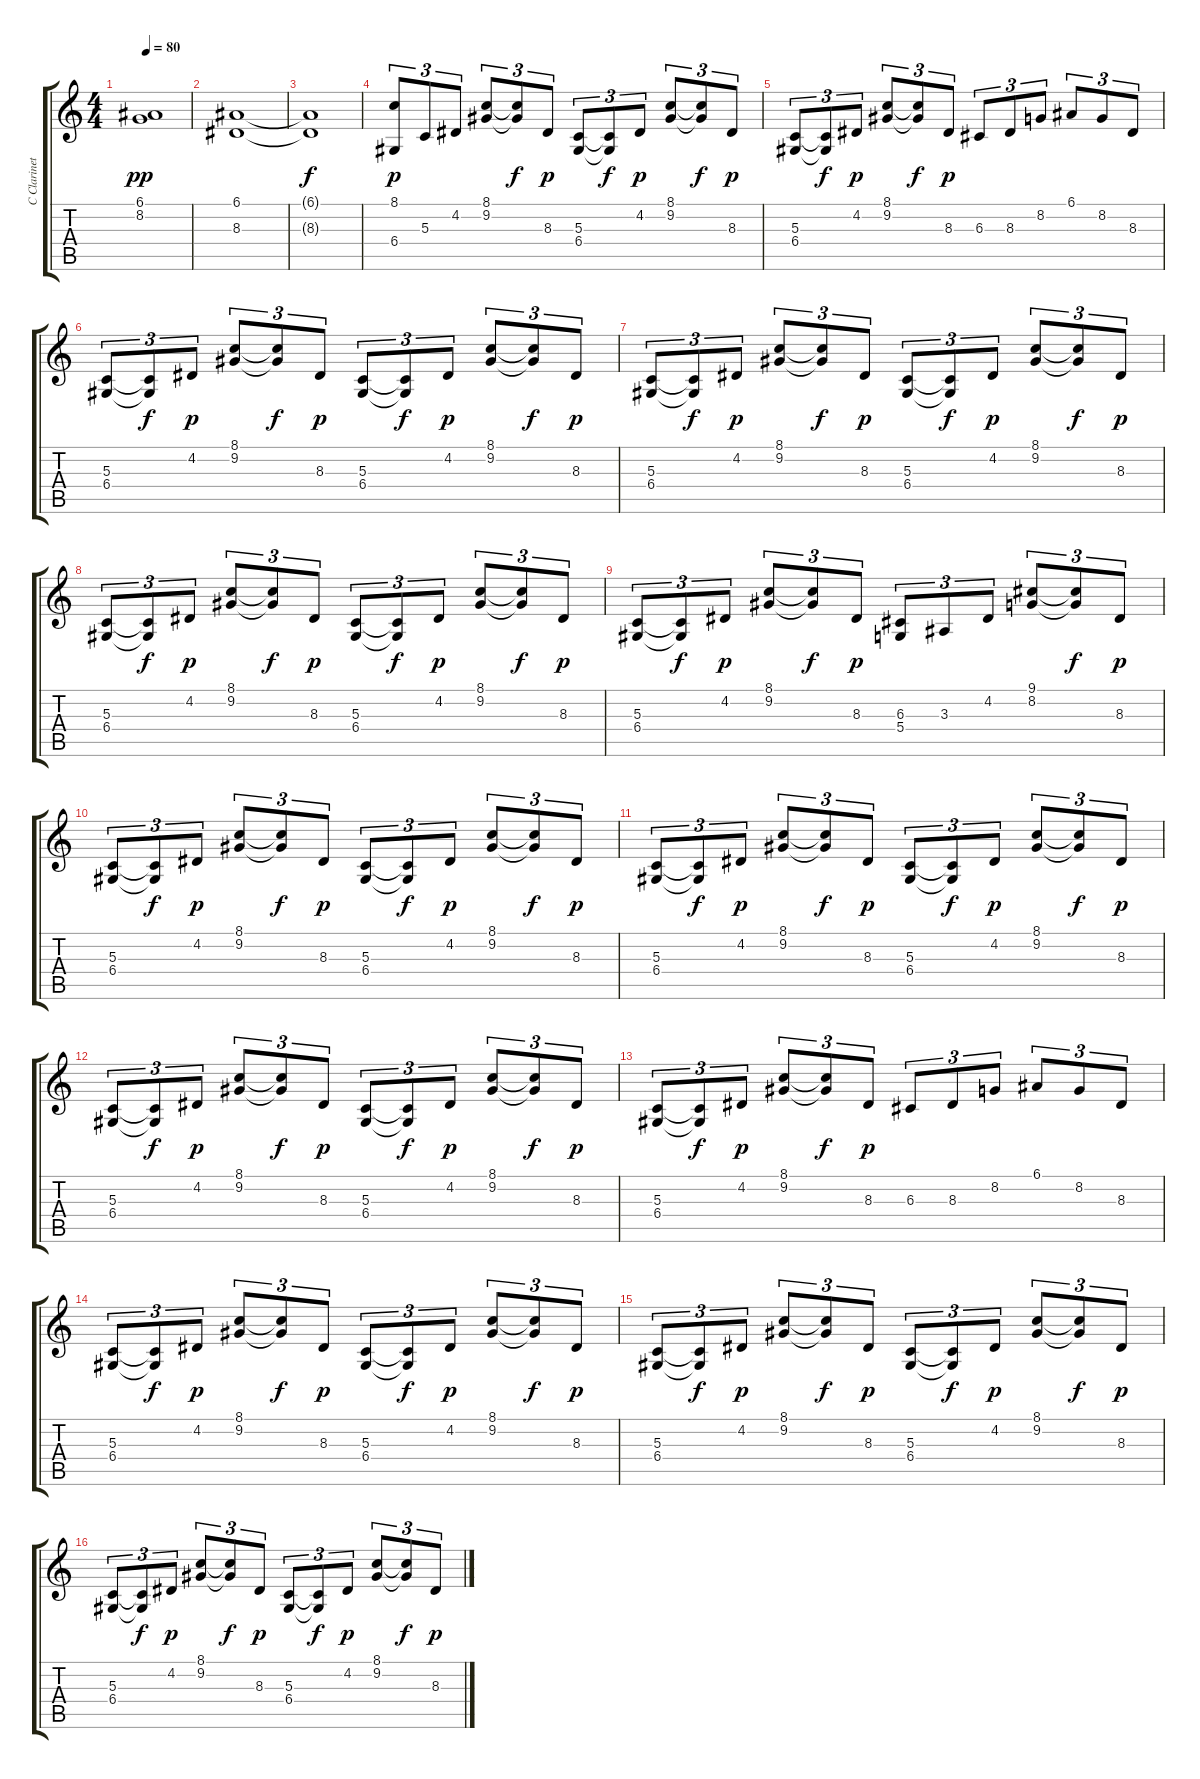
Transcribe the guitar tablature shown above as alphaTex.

\track ("C Clarinets" "C Clarinet") {instrument clarinet}
\staff {score tabs}
\tuning (E4 B3 G3 D3 A2 E2) {hide}
\ts (4 4)
\tempo 80
\clef g2
\ks c
(6.1 8.2).1{dy pp volume 11} |
(6.1 8.3).1 |
(6.1{t} 8.3{t}).1{dy f} |
(8.1 6.4).8{tu (3 2) dy p} 5.3.8{tu (3 2)} 4.2.8{tu (3 2)} (8.1 9.2).8{tu (3 2)} (8.1{t} 9.2{t}).8{tu (3 2) dy f} 8.3.8{tu (3 2) dy p} (5.3 6.4).8{tu (3 2)} (5.3{t} 6.4{t}).8{tu (3 2) dy f} 4.2.8{tu (3 2) dy p} (8.1 9.2).8{tu (3 2)} (8.1{t} 9.2{t}).8{tu (3 2) dy f} 8.3.8{tu (3 2) dy p} |
(5.3 6.4).8{tu (3 2)} (5.3{t} 6.4{t}).8{tu (3 2) dy f} 4.2.8{tu (3 2) dy p} (8.1 9.2).8{tu (3 2)} (8.1{t} 9.2{t}).8{tu (3 2) dy f} 8.3.8{tu (3 2) dy p} 6.3.8{tu (3 2)} 8.3.8{tu (3 2)} 8.2.8{tu (3 2)} 6.1.8{tu (3 2)} 8.2.8{tu (3 2)} 8.3.8{tu (3 2)} |
(5.3 6.4).8{tu (3 2)} (5.3{t} 6.4{t}).8{tu (3 2) dy f} 4.2.8{tu (3 2) dy p} (8.1 9.2).8{tu (3 2)} (8.1{t} 9.2{t}).8{tu (3 2) dy f} 8.3.8{tu (3 2) dy p} (5.3 6.4).8{tu (3 2)} (5.3{t} 6.4{t}).8{tu (3 2) dy f} 4.2.8{tu (3 2) dy p} (8.1 9.2).8{tu (3 2)} (8.1{t} 9.2{t}).8{tu (3 2) dy f} 8.3.8{tu (3 2) dy p} |
(5.3 6.4).8{tu (3 2)} (5.3{t} 6.4{t}).8{tu (3 2) dy f} 4.2.8{tu (3 2) dy p} (8.1 9.2).8{tu (3 2)} (8.1{t} 9.2{t}).8{tu (3 2) dy f} 8.3.8{tu (3 2) dy p} (5.3 6.4).8{tu (3 2)} (5.3{t} 6.4{t}).8{tu (3 2) dy f} 4.2.8{tu (3 2) dy p} (8.1 9.2).8{tu (3 2)} (8.1{t} 9.2{t}).8{tu (3 2) dy f} 8.3.8{tu (3 2) dy p} |
(5.3 6.4).8{tu (3 2)} (5.3{t} 6.4{t}).8{tu (3 2) dy f} 4.2.8{tu (3 2) dy p} (8.1 9.2).8{tu (3 2)} (8.1{t} 9.2{t}).8{tu (3 2) dy f} 8.3.8{tu (3 2) dy p} (5.3 6.4).8{tu (3 2)} (5.3{t} 6.4{t}).8{tu (3 2) dy f} 4.2.8{tu (3 2) dy p} (8.1 9.2).8{tu (3 2)} (8.1{t} 9.2{t}).8{tu (3 2) dy f} 8.3.8{tu (3 2) dy p} |
(5.3 6.4).8{tu (3 2)} (5.3{t} 6.4{t}).8{tu (3 2) dy f} 4.2.8{tu (3 2) dy p} (8.1 9.2).8{tu (3 2)} (8.1{t} 9.2{t}).8{tu (3 2) dy f} 8.3.8{tu (3 2) dy p} (6.3 5.4).8{tu (3 2)} 3.3.8{tu (3 2)} 4.2.8{tu (3 2)} (9.1 8.2).8{tu (3 2)} (9.1{t} 8.2{t}).8{tu (3 2) dy f} 8.3.8{tu (3 2) dy p} |
(5.3 6.4).8{tu (3 2)} (5.3{t} 6.4{t}).8{tu (3 2) dy f} 4.2.8{tu (3 2) dy p} (8.1 9.2).8{tu (3 2)} (8.1{t} 9.2{t}).8{tu (3 2) dy f} 8.3.8{tu (3 2) dy p} (5.3 6.4).8{tu (3 2)} (5.3{t} 6.4{t}).8{tu (3 2) dy f} 4.2.8{tu (3 2) dy p} (8.1 9.2).8{tu (3 2)} (8.1{t} 9.2{t}).8{tu (3 2) dy f} 8.3.8{tu (3 2) dy p} |
(5.3 6.4).8{tu (3 2)} (5.3{t} 6.4{t}).8{tu (3 2) dy f} 4.2.8{tu (3 2) dy p} (8.1 9.2).8{tu (3 2)} (8.1{t} 9.2{t}).8{tu (3 2) dy f} 8.3.8{tu (3 2) dy p} (5.3 6.4).8{tu (3 2)} (5.3{t} 6.4{t}).8{tu (3 2) dy f} 4.2.8{tu (3 2) dy p} (8.1 9.2).8{tu (3 2)} (8.1{t} 9.2{t}).8{tu (3 2) dy f} 8.3.8{tu (3 2) dy p} |
(5.3 6.4).8{tu (3 2)} (5.3{t} 6.4{t}).8{tu (3 2) dy f} 4.2.8{tu (3 2) dy p} (8.1 9.2).8{tu (3 2)} (8.1{t} 9.2{t}).8{tu (3 2) dy f} 8.3.8{tu (3 2) dy p} (5.3 6.4).8{tu (3 2)} (5.3{t} 6.4{t}).8{tu (3 2) dy f} 4.2.8{tu (3 2) dy p} (8.1 9.2).8{tu (3 2)} (8.1{t} 9.2{t}).8{tu (3 2) dy f} 8.3.8{tu (3 2) dy p} |
(5.3 6.4).8{tu (3 2)} (5.3{t} 6.4{t}).8{tu (3 2) dy f} 4.2.8{tu (3 2) dy p} (8.1 9.2).8{tu (3 2)} (8.1{t} 9.2{t}).8{tu (3 2) dy f} 8.3.8{tu (3 2) dy p} 6.3.8{tu (3 2)} 8.3.8{tu (3 2)} 8.2.8{tu (3 2)} 6.1.8{tu (3 2)} 8.2.8{tu (3 2)} 8.3.8{tu (3 2)} |
(5.3 6.4).8{tu (3 2)} (5.3{t} 6.4{t}).8{tu (3 2) dy f} 4.2.8{tu (3 2) dy p} (8.1 9.2).8{tu (3 2)} (8.1{t} 9.2{t}).8{tu (3 2) dy f} 8.3.8{tu (3 2) dy p} (5.3 6.4).8{tu (3 2)} (5.3{t} 6.4{t}).8{tu (3 2) dy f} 4.2.8{tu (3 2) dy p} (8.1 9.2).8{tu (3 2)} (8.1{t} 9.2{t}).8{tu (3 2) dy f} 8.3.8{tu (3 2) dy p} |
(5.3 6.4).8{tu (3 2)} (5.3{t} 6.4{t}).8{tu (3 2) dy f} 4.2.8{tu (3 2) dy p} (8.1 9.2).8{tu (3 2)} (8.1{t} 9.2{t}).8{tu (3 2) dy f} 8.3.8{tu (3 2) dy p} (5.3 6.4).8{tu (3 2)} (5.3{t} 6.4{t}).8{tu (3 2) dy f} 4.2.8{tu (3 2) dy p} (8.1 9.2).8{tu (3 2)} (8.1{t} 9.2{t}).8{tu (3 2) dy f} 8.3.8{tu (3 2) dy p} |
(5.3 6.4).8{tu (3 2)} (5.3{t} 6.4{t}).8{tu (3 2) dy f} 4.2.8{tu (3 2) dy p} (8.1 9.2).8{tu (3 2)} (8.1{t} 9.2{t}).8{tu (3 2) dy f} 8.3.8{tu (3 2) dy p} (5.3 6.4).8{tu (3 2)} (5.3{t} 6.4{t}).8{tu (3 2) dy f} 4.2.8{tu (3 2) dy p} (8.1 9.2).8{tu (3 2)} (8.1{t} 9.2{t}).8{tu (3 2) dy f} 8.3.8{tu (3 2) dy p}
